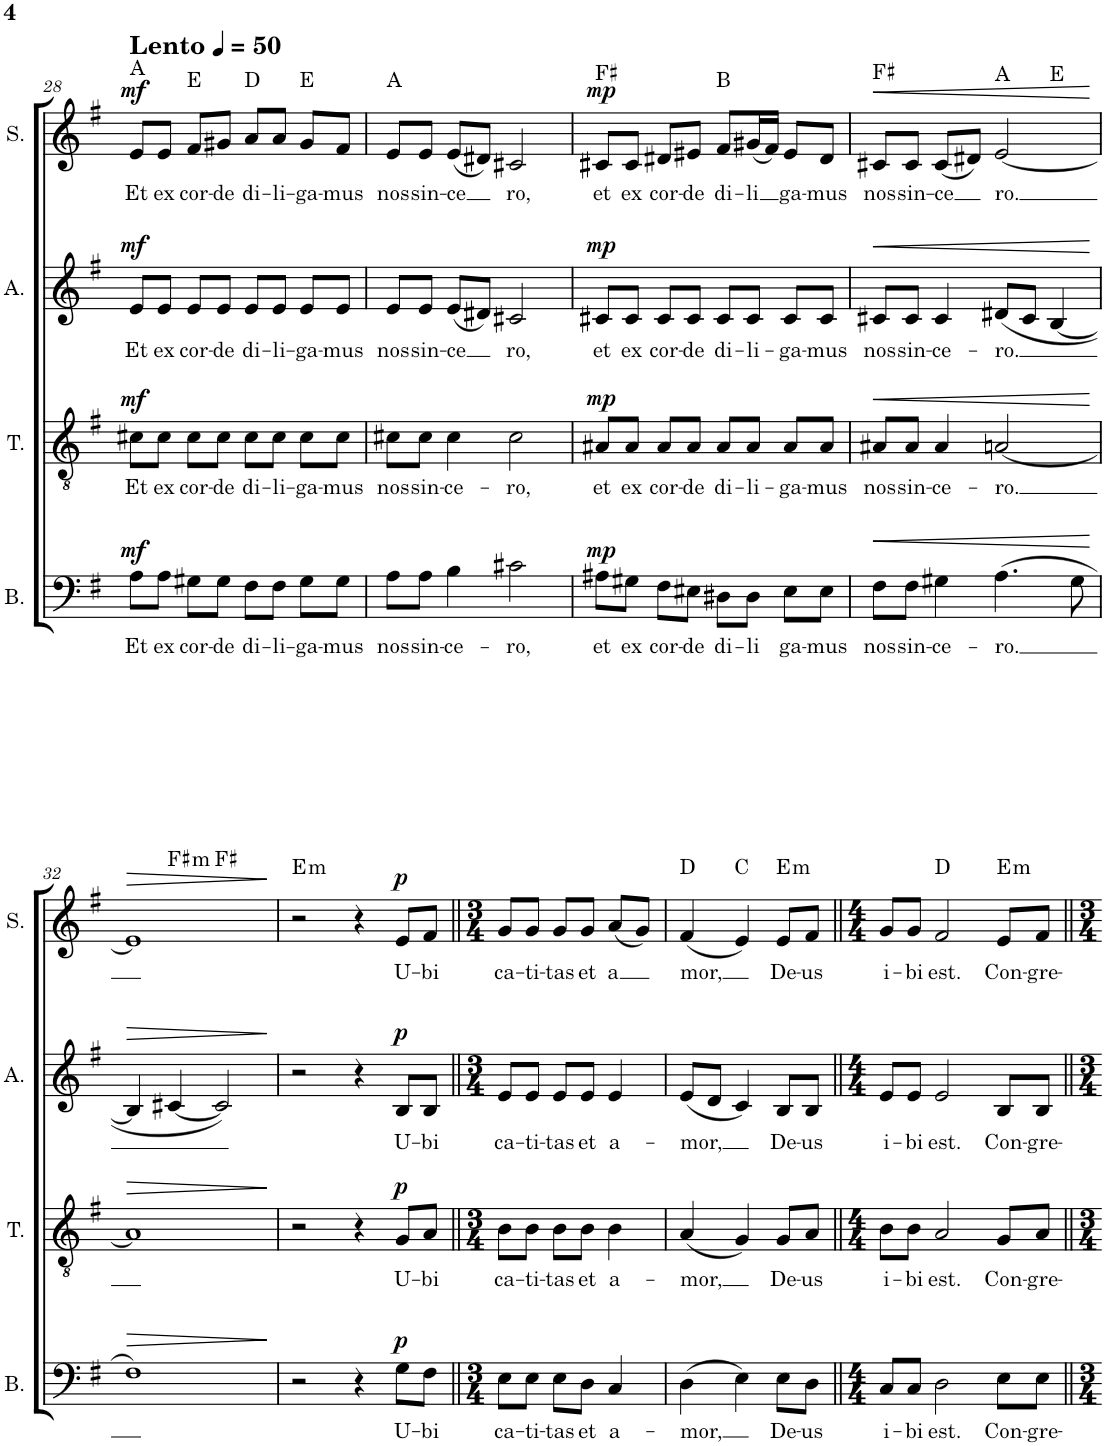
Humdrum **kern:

**kern	**text	**dynam	**kern	**text	**dynam	**kern	**text	**dynam	**kern	**text	**dynam	**harte
*part4	*part4	*part4	*part3	*part3	*part3	*part2	*part2	*part2	*part1	*part1	*part1	*part1
*staff4	*staff4	*staff4	*staff3	*staff3	*staff3	*staff2	*staff2	*staff2	*staff1	*staff1	*staff1	*
*I"Bajo	*	*	*I"Tenor	*	*	*I"Alto	*	*	*I"Soprano	*	*	*
*I'B.	*	*	*I'T.	*	*	*I'A.	*	*	*I'S.	*	*	*
!!LO:PB:g=z
*clefF4	*	*	*clefGv2	*	*	*clefG2	*	*	*clefG2	*	*	*
*k[f#]	*	*	*k[f#]	*	*	*k[f#]	*	*	*k[f#]	*	*	*
*M4/4	*	*	*M4/4	*	*	*M4/4	*	*	*M4/4	*	*	*
*MM50	*	*	*MM50	*	*	*MM50	*	*	*MM50	*	*	*
=28	=28	=28	=28	=28	=28	=28	=28	=28	=28	=28	=28	=28
!	!	!	!	!	!	!	!	!	!LO:TX:a:B:t=Lento	!	!	!
!	!LO:LY:b	!LO:DY:a	!	!LO:LY:b	!LO:DY:a	!	!LO:LY:b	!LO:DY:a	!	!LO:LY:b	!LO:DY:a	!
8A\L	Et	mf	8c#X\L	Et	mf	8e/L	Et	mf	8e/L	Et	mf	A:maj
!	!LO:LY:b	!	!	!LO:LY:b	!	!	!LO:LY:b	!	!	!LO:LY:b	!	!
8A\J	ex	.	8c#\J	ex	.	8e/J	ex	.	8e/J	ex	.	.
!	!LO:LY:b	!	!	!LO:LY:b	!	!	!LO:LY:b	!	!	!LO:LY:b	!	!
8G#X\L	cor-	.	8c#\L	cor-	.	8e/L	cor-	.	8f#/L	cor-	.	E:maj
!	!LO:LY:b	!	!	!LO:LY:b	!	!	!LO:LY:b	!	!	!LO:LY:b	!	!
8G#\J	-de	.	8c#\J	-de	.	8e/J	-de	.	8g#X/J	-de	.	.
!	!LO:LY:b	!	!	!LO:LY:b	!	!	!LO:LY:b	!	!	!LO:LY:b	!	!
8F#\L	di-	.	8c#\L	di-	.	8e/L	di-	.	8a/L	di-	.	D:maj
!	!LO:LY:b	!	!	!LO:LY:b	!	!	!LO:LY:b	!	!	!LO:LY:b	!	!
8F#\J	-li-	.	8c#\J	-li-	.	8e/J	-li-	.	8a/J	-li-	.	.
!	!LO:LY:b	!	!	!LO:LY:b	!	!	!LO:LY:b	!	!	!LO:LY:b	!	!
8G#\L	-ga-	.	8c#\L	-ga-	.	8e/L	-ga-	.	8g#/L	-ga-	.	E:maj
!	!LO:LY:b	!	!	!LO:LY:b	!	!	!LO:LY:b	!	!	!LO:LY:b	!	!
8G#\J	-mus	.	8c#\J	-mus	.	8e/J	-mus	.	8f#/J	-mus	.	.
=29	=29	=29	=29	=29	=29	=29	=29	=29	=29	=29	=29	=29
!	!LO:LY:b	!	!	!LO:LY:b	!	!	!LO:LY:b	!	!	!LO:LY:b	!	!
8A\L	nos	.	8c#X\L	nos	.	8e/L	nos	.	8e/L	nos	.	A:maj
!	!LO:LY:b	!	!	!LO:LY:b	!	!	!LO:LY:b	!	!	!LO:LY:b	!	!
8A\J	sin-	.	8c#\J	sin-	.	8e/J	sin-	.	8e/J	sin-	.	.
!	!LO:LY:b	!	!	!LO:LY:b	!	!	!LO:LY:b	!	!	!LO:LY:b	!	!
4B\	-ce-	.	4c#\	-ce-	.	(8e/L	-ce	.	(8e/L	-ce	.	.
.	.	.	.	.	.	8d#X/J)	.	.	8d#X/J)	.	.	.
!	!LO:LY:b	!	!	!LO:LY:b	!	!	!LO:LY:b	!	!	!LO:LY:b	!	!
2c#X\	-ro,	.	2c#\	-ro,	.	2c#X/	ro,	.	2c#X/	ro,	.	.
=30	=30	=30	=30	=30	=30	=30	=30	=30	=30	=30	=30	=30
!	!LO:LY:b	!LO:DY:a	!	!LO:LY:b	!LO:DY:a	!	!LO:LY:b	!LO:DY:a	!	!LO:LY:b	!LO:DY:a	!
8A#X\L	et	mp	8A#X/L	et	mp	8c#X/L	et	mp	8c#X/L	et	mp	F#:maj
!	!LO:LY:b	!	!	!LO:LY:b	!	!	!LO:LY:b	!	!	!LO:LY:b	!	!
8G#X\J	ex	.	8A#/J	ex	.	8c#/J	ex	.	8c#/J	ex	.	.
!	!LO:LY:b	!	!	!LO:LY:b	!	!	!LO:LY:b	!	!	!LO:LY:b	!	!
8F#\L	cor-	.	8A#/L	cor-	.	8c#/L	cor-	.	8d#X/L	cor-	.	.
!	!LO:LY:b	!	!	!LO:LY:b	!	!	!LO:LY:b	!	!	!LO:LY:b	!	!
8E#X\J	-de	.	8A#/J	-de	.	8c#/J	-de	.	8e#X/J	-de	.	.
!	!LO:LY:b	!	!	!LO:LY:b	!	!	!LO:LY:b	!	!	!LO:LY:b	!	!
8D#X\L	di-	.	8A#/L	di-	.	8c#/L	di-	.	8f#/L	di-	.	B:maj
!	!LO:LY:b	!	!	!LO:LY:b	!	!	!LO:LY:b	!	!	!LO:LY:b	!	!
8D#\J	-li	.	8A#/J	-li-	.	8c#/J	-li-	.	(16g#X/L	-li	.	.
.	.	.	.	.	.	.	.	.	16f#/JJ)	.	.	.
!	!LO:LY:b	!	!	!LO:LY:b	!	!	!LO:LY:b	!	!	!LO:LY:b	!	!
8E#\L	ga-	.	8A#/L	-ga-	.	8c#/L	-ga-	.	8e#/L	ga-	.	.
!	!LO:LY:b	!	!	!LO:LY:b	!	!	!LO:LY:b	!	!	!LO:LY:b	!	!
8E#\J	-mus	.	8A#/J	-mus	.	8c#/J	-mus	.	8d#/J	-mus	.	.
=31	=31	=31	=31	=31	=31	=31	=31	=31	=31	=31	=31	=31
!	!LO:LY:b	!LO:HP:b	!	!LO:LY:b	!LO:HP:b	!	!LO:LY:b	!LO:HP:b	!	!LO:LY:b	!LO:HP:b	!
*	*	*	*	*	*	*	*	*	*^	*	*	*
8F#\L	nos	<	8A#X/L	nos	<	8c#X/L	nos	<	8c#X/L	2.ryy	nos	<	F#:maj
!	!LO:LY:b	!	!	!LO:LY:b	!	!	!LO:LY:b	!	!	!	!LO:LY:b	!	!
8F#\J	sin-	.	8A#/J	sin-	.	8c#/J	sin-	.	8c#/J	.	sin-	.	.
!	!LO:LY:b	!	!	!LO:LY:b	!	!	!LO:LY:b	!	!	!	!LO:LY:b	!	!
4G#X\	-ce-	.	4A#/	-ce-	.	4c#/	-ce-	.	(8c#/L	.	-ce	.	.
.	.	.	.	.	.	.	.	.	8d#X/J)	.	.	.	.
!	!LO:LY:b	!	!	!LO:LY:b	!	!	!LO:LY:b	!	!	!	!LO:LY:b	!	!
(4.A\	-ro.	.	[2An/	-ro.	.	(8d#X/L	-ro.	.	[2e/	.	ro.	.	A:maj
.	.	.	.	.	.	8c#/J	.	.	.	.	.	.	.
.	.	.	.	.	.	[4B/	.	.	.	4ryy	.	.	E:maj
8G#\	.	.	.	.	.	.	.	.	.	.	.	.	.
.	.	[	.	.	[	.	.	[	.	.	.	[	.
!!LO:LB:g=z
=32	=32	=32	=32	=32	=32	=32	=32	=32	=32	=32	=32	=32	=32
!	!	!LO:HP:b	!	!	!LO:HP:b	!	!	!LO:HP:b	!	!	!	!LO:HP:b	!
*	*	*	*	*	*	*	*	*	*	*^	*	*	*
1F#)	.	>	1A]	.	>	4B/]	.	>	1e]	4ryy	2ryy	.	>	.
!	!	!	!	!	!	!	!	!	!	!	!	!	!	!LO:H:kt=m
.	.	.	.	.	.	[4c#X/	.	.	.	2.ryy	.	.	.	F#:min
.	.	.	.	.	.	2c#/])	.	.	.	.	2ryy	.	.	F#:maj
.	.	]	.	.	]	.	.	]	.	.	.	.	]	.
=33	=33	=33	=33	=33	=33	=33	=33	=33	=33	=33	=33	=33	=33	=33
!	!	!	!	!	!	!	!	!	!	!	!	!	!	!LO:H:kt=m
*	*	*	*	*	*	*	*	*	*v	*v	*v	*	*	*
2r	.	.	2r	.	.	2r	.	.	2r	.	.	E:min
4r	.	.	4r	.	.	4r	.	.	4r	.	.	.
!	!LO:LY:b	!LO:DY:a	!	!LO:LY:b	!LO:DY:a	!	!LO:LY:b	!LO:DY:a	!	!LO:LY:b	!LO:DY:a	!
8G\L	U-	p	8G/L	U-	p	8B/L	U-	p	8e/L	U-	p	.
!	!LO:LY:b	!	!	!LO:LY:b	!	!	!LO:LY:b	!	!	!LO:LY:b	!	!
8F#\J	-bi	.	8A/J	-bi	.	8B/J	-bi	.	8f#/J	-bi	.	.
=34||	=34||	=34||	=34||	=34||	=34||	=34||	=34||	=34||	=34||	=34||	=34||	=34||
*M3/4	*	*	*M3/4	*	*	*M3/4	*	*	*M3/4	*	*	*
!	!LO:LY:b	!	!	!LO:LY:b	!	!	!LO:LY:b	!	!	!LO:LY:b	!	!
8E\L	ca-	.	8B\L	ca-	.	8e/L	ca-	.	8g/L	ca-	.	.
!	!LO:LY:b	!	!	!LO:LY:b	!	!	!LO:LY:b	!	!	!LO:LY:b	!	!
8E\J	-ti-	.	8B\J	-ti-	.	8e/J	-ti-	.	8g/J	-ti-	.	.
!	!LO:LY:b	!	!	!LO:LY:b	!	!	!LO:LY:b	!	!	!LO:LY:b	!	!
8E\L	-tas	.	8B\L	-tas	.	8e/L	-tas	.	8g/L	-tas	.	.
!	!LO:LY:b	!	!	!LO:LY:b	!	!	!LO:LY:b	!	!	!LO:LY:b	!	!
8D\J	et	.	8B\J	et	.	8e/J	et	.	8g/J	et	.	.
!	!LO:LY:b	!	!	!LO:LY:b	!	!	!LO:LY:b	!	!	!LO:LY:b	!	!LO:H:kt=N.C.
4C/	a-	.	4B\	a-	.	4e/	a-	.	(8a/L	a	.	N
.	.	.	.	.	.	.	.	.	8g/J)	.	.	.
=35	=35	=35	=35	=35	=35	=35	=35	=35	=35	=35	=35	=35
!	!LO:LY:b	!	!	!LO:LY:b	!	!	!LO:LY:b	!	!	!LO:LY:b	!	!
(4D\	-mor,	.	(4A/	-mor,	.	(8e/L	-mor,	.	(4f#/	mor,	.	D:maj
.	.	.	.	.	.	8d/J	.	.	.	.	.	.
4E\)	.	.	4G/)	.	.	4c/)	.	.	4e/)	.	.	C:maj
!	!LO:LY:b	!	!	!LO:LY:b	!	!	!LO:LY:b	!	!	!LO:LY:b	!	!LO:H:kt=m
8E\L	De-	.	8G/L	De-	.	8B/L	De-	.	8e/L	De-	.	E:min
!	!LO:LY:b	!	!	!LO:LY:b	!	!	!LO:LY:b	!	!	!LO:LY:b	!	!
8D\J	-us	.	8A/J	-us	.	8B/J	-us	.	8f#/J	-us	.	.
=36||	=36||	=36||	=36||	=36||	=36||	=36||	=36||	=36||	=36||	=36||	=36||	=36||
*M4/4	*	*	*M4/4	*	*	*M4/4	*	*	*M4/4	*	*	*
!	!LO:LY:b	!	!	!LO:LY:b	!	!	!LO:LY:b	!	!	!LO:LY:b	!	!
8C/L	i-	.	8B\L	i-	.	8e/L	i-	.	8g/L	i-	.	.
!	!LO:LY:b	!	!	!LO:LY:b	!	!	!LO:LY:b	!	!	!LO:LY:b	!	!
8C/J	-bi	.	8B\J	-bi	.	8e/J	-bi	.	8g/J	-bi	.	.
!	!LO:LY:b	!	!	!LO:LY:b	!	!	!LO:LY:b	!	!	!LO:LY:b	!	!
2D\	est.	.	2A/	est.	.	2e/	est.	.	2f#/	est.	.	D:maj
!	!LO:LY:b	!	!	!LO:LY:b	!	!	!LO:LY:b	!	!	!LO:LY:b	!	!LO:H:kt=m
8E\L	Con-	.	8G/L	Con-	.	8B/L	Con-	.	8e/L	Con-	.	E:min
!	!LO:LY:b	!	!	!LO:LY:b	!	!	!LO:LY:b	!	!	!LO:LY:b	!	!
8E\J	-gre-	.	8A/J	-gre-	.	8B/J	-gre-	.	8f#/J	-gre-	.	.
=||	=||	=||	=||	=||	=||	=||	=||	=||	=||	=||	=||	=||
*-	*-	*-	*-	*-	*-	*-	*-	*-	*-	*-	*-	*-
